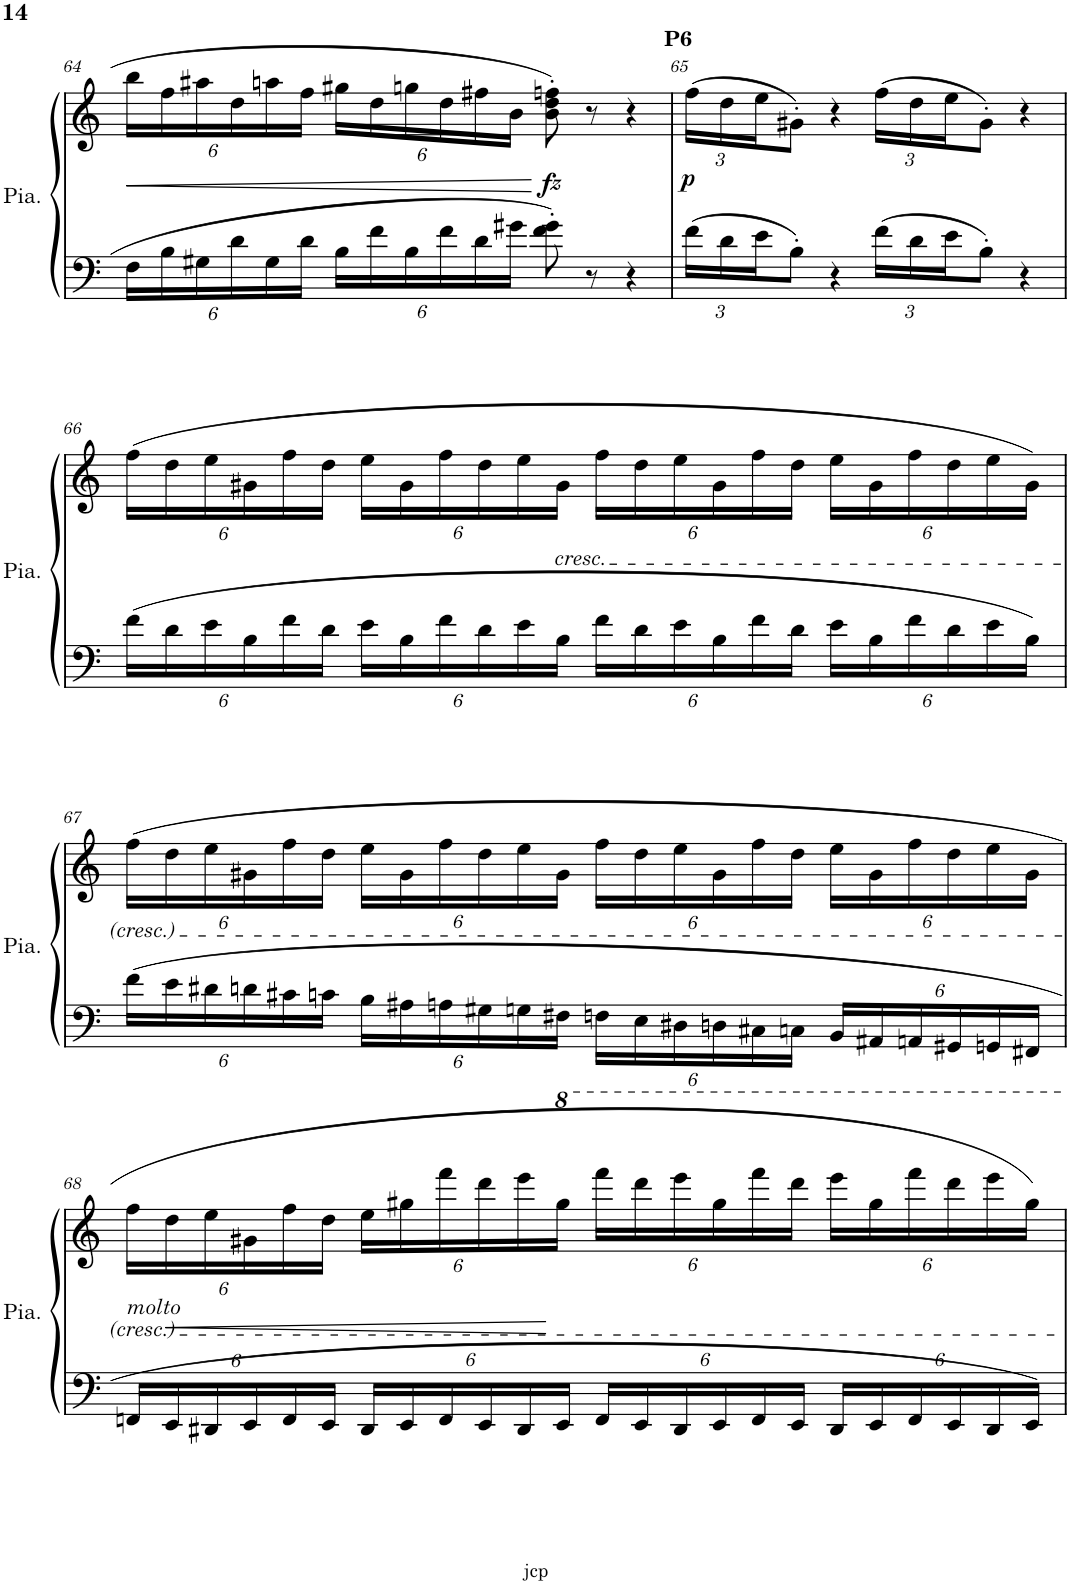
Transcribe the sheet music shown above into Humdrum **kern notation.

**kern	**kern	**dynam
*part1	*part1	*part1
*staff2	*staff1	*staff1/2
*I"Piano	*	*
*I'Pia.	*	*
!!LO:PB:g=z
*clefF4	*clefG2	*
*k[]	*k[]	*
*M4/4	*M4/4	*
*met(c)	*met(c)	*
*Xbrackettup	*Xbrackettup	*
=64	=64	=64
!	!	!LO:HP:b
24F\LL	24bb\LL	<
24B\	24ff\	.
24G#X\	24aa#X\	.
24d\	24dd\	.
24G#\	24aan\	.
24d\JJ	24ff\JJ	.
24B\LL	24gg#X\LL	.
24f\	24dd\	.
24B\	24ggn\	.
24f\	24dd\	.
24d\	24ff#X\	.
24g#X\JJ	24b\JJ	.
!	!	!LO:DY:n=1:b
8f\' 8g#\'	8b\' 8dd\' 8ffn\'	[ fz
8r	8r	.
4r	4r	.
=65	=65	=65
!	!LO:TX:a:B:t=P6	!
!	!	!LO:DY:b
24f\LL	(24ff\LL	p
24d\	24dd\	.
24e\J	24ee\J	.
8B'\J	8g#X'\J)	.
4r	4r	.
24f\LL	(24ff\LL	.
24d\	24dd\	.
24e\J	24ee\J	.
8B'\J	8g#'\J)	.
4r	4r	.
!!LO:LB:g=z
=66	=66	=66
24f\LL	(24ff\LL	.
24d\	24dd\	.
24e\	24ee\	.
24B\	24g#X\	.
24f\	24ff\	.
24d\JJ	24dd\JJ	.
24e\LL	24ee\LL	.
24B\	24g#\	.
24f\	24ff\	.
24d\	24dd\	.
24e\	24ee\	.
!	!LO:TX:b:i:t=cresc.	!
24B\JJ	24g#\JJ	.
24f\LL	24ff\LL	.
24d\	24dd\	.
24e\	24ee\	.
24B\	24g#\	.
24f\	24ff\	.
24d\JJ	24dd\JJ	.
24e\LL	24ee\LL	.
24B\	24g#\	.
24f\	24ff\	.
24d\	24dd\	.
24e\	24ee\	.
24B\JJ	24g#\JJ)	.
!!LO:LB:g=z
=67	=67	=67
24f\LL	(24ff\LL	.
24e\	24dd\	.
24d#X\	24ee\	.
24dn\	24g#X\	.
24c#X\	24ff\	.
24cn\JJ	24dd\JJ	.
24B\LL	24ee\LL	.
24A#X\	24g#\	.
24An\	24ff\	.
24G#X\	24dd\	.
24Gn\	24ee\	.
24F#X\JJ	24g#\JJ	.
24Fn\LL	24ff\LL	.
24E\	24dd\	.
24D#X\	24ee\	.
24Dn\	24g#\	.
24C#X\	24ff\	.
24Cn\JJ	24dd\JJ	.
24BB/LL	24ee\LL	.
24AA#X/	24g#\	.
24AAn/	24ff\	.
24GG#X/	24dd\	.
24GGn/	24ee\	.
24FF#X/JJ	24g#\JJ	.
!!LO:LB:g=z
=68	=68	=68
!	!LO:TX:b:i:t=molto	!
24FFn/LL	24ff\LL	.
!	!	!LO:HP:b
24EE/	24dd\	<
24DD#X/	24ee\	.
24EE/	24g#X\	.
24FF/	24ff\	.
24EE/JJ	24dd\JJ	.
24DD#/LL	24ee\LL	.
24EE/	24gg#X\	.
24FF/	24fff\	.
24EE/	24ddd\	.
24DD#/	24eee\	.
24EE/JJ	24ggg#\JJ	[
24FF/LL	24ffff\LL	.
24EE/	24dddd\	.
24DD#/	24eeee\	.
24EE/	24ggg#\	.
24FF/	24ffff\	.
24EE/JJ	24dddd\JJ	.
24DD#/LL	24eeee\LL	.
24EE/	24ggg#\	.
24FF/	24ffff\	.
24EE/	24dddd\	.
24DD#/	24eeee\	.
24EE/JJ	24ggg#\JJ)	.
=	=	=
*-	*-	*-
